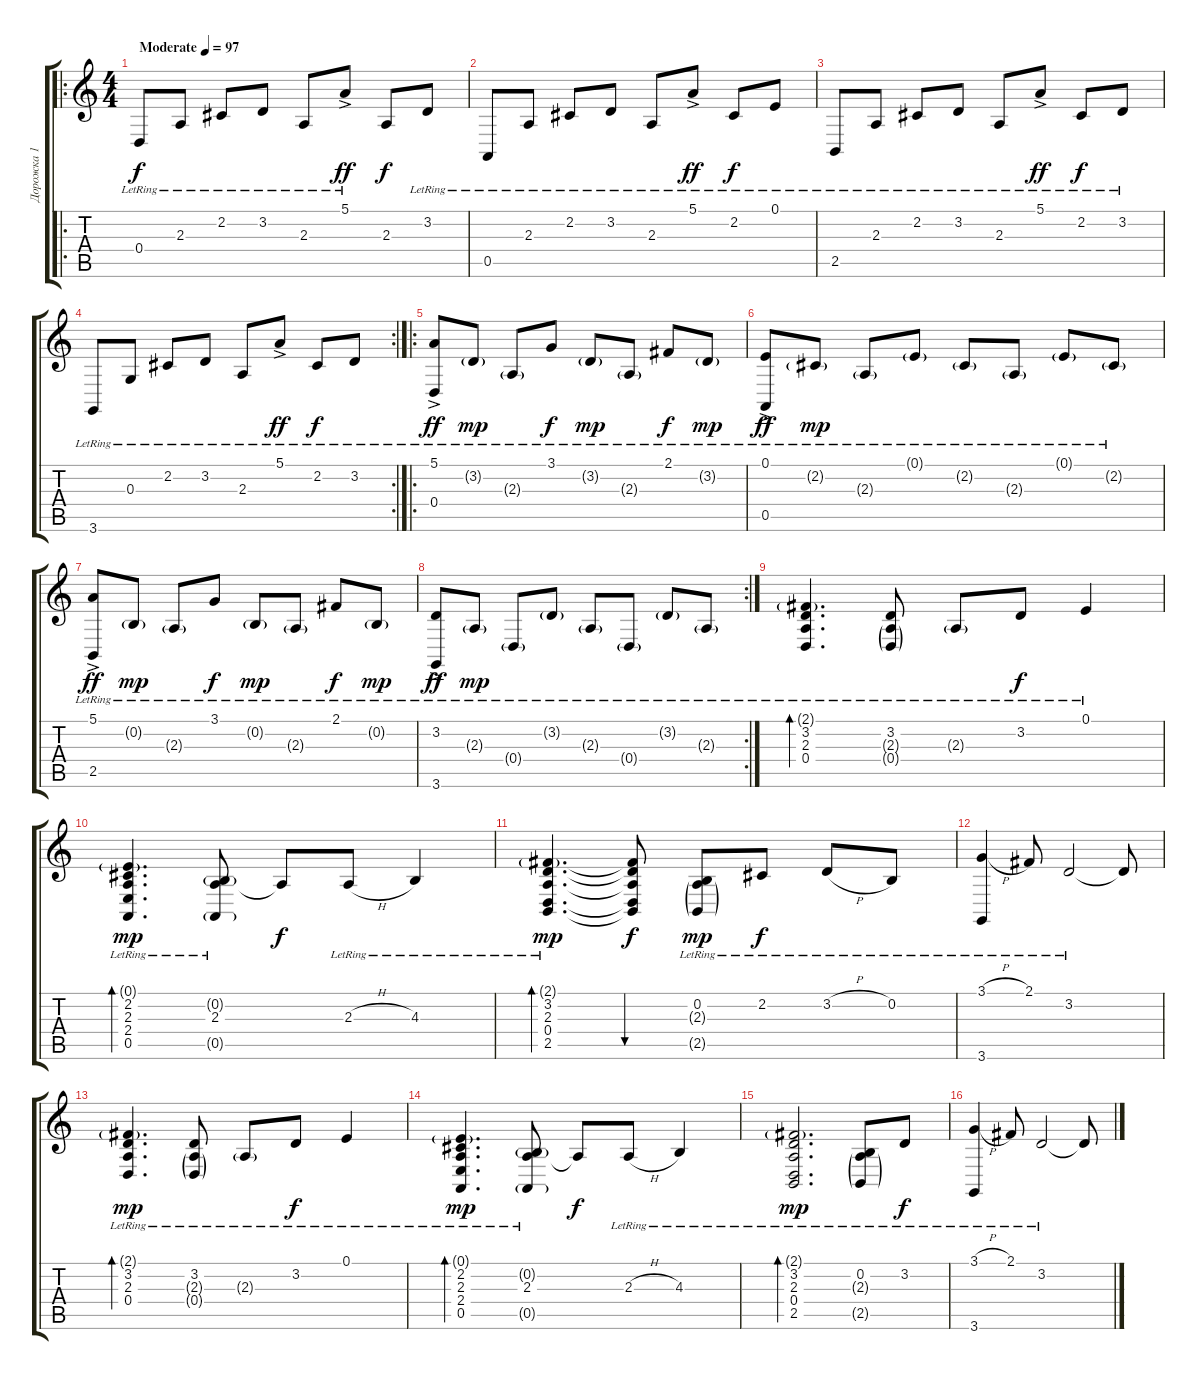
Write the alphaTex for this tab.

\track ("Дорожка 1" "Дорожка 1") {instrument pad1newage}
\staff {score tabs}
\tuning (E4 B3 G3 D3 A2 E2) {hide}
\ro
\ts (4 4)
\tempo (97 "Moderate")
\clef g2
\ks c
0.4{lr}.8{dy f instrument pad1newage} 2.3{lr}.8 2.2{lr}.8 3.2{lr}.8 2.3{lr}.8 5.1{ac lr}.8{dy ff} 2.3.8{dy f} 3.2{lr}.8 |
0.5{lr}.8 2.3{lr}.8 2.2{lr}.8 3.2{lr}.8 2.3{lr}.8 5.1{ac lr}.8{dy ff} 2.2{lr}.8{dy f} 0.1{lr}.8 |
2.5{lr}.8 2.3{lr}.8 2.2{lr}.8 3.2{lr}.8 2.3{lr}.8 5.1{ac lr}.8{dy ff} 2.2{lr}.8{dy f} 3.2{lr}.8 |
\rc 2
3.6{lr}.8 0.3{lr}.8 2.2{lr}.8 3.2{lr}.8 2.3{lr}.8 5.1{ac lr}.8{dy ff} 2.2{lr}.8{dy f} 3.2{lr}.8 |
\ro
(5.1{ac lr} 0.4{lr}).8{dy ff} 3.2{g lr}.8{dy mp} 2.3{g lr}.8 3.1{lr}.8{dy f} 3.2{g lr}.8{dy mp} 2.3{g lr}.8 2.1{lr}.8{dy f} 3.2{g lr}.8{dy mp} |
(0.1{lr} 0.5{ac lr}).8{dy ff} 2.2{g lr}.8{dy mp} 2.3{g lr}.8 0.1{g lr}.8 2.2{g lr}.8 2.3{g lr}.8 0.1{g lr}.8 2.2{g lr}.8 |
(5.1{lr} 2.5{ac lr}).8{dy ff} 0.2{g lr}.8{dy mp} 2.3{g lr}.8 3.1{lr}.8{dy f} 0.2{g lr}.8{dy mp} 2.3{g lr}.8 2.1{lr}.8{dy f} 0.2{g lr}.8{dy mp} |
\rc 2
(3.2{lr} 3.6{ac lr}).8{dy ff} 2.3{g lr}.8{dy mp} 0.4{g lr}.8 3.2{g lr}.8 2.3{g lr}.8 0.4{g lr}.8 3.2{g lr}.8 2.3{g lr}.8 |
(2.1{g lr} 3.2{lr} 2.3{lr} 0.4{lr}).4{d bd 60} (3.2{lr} 2.3{g lr} 0.4{g lr}).8 2.3{g lr}.8 3.2{lr}.8{dy f} 0.1{lr}.4 |
(0.1{g lr} 2.2{lr} 2.3{lr} 2.4{lr} 0.5{lr}).4{d bd 60 dy mp} (0.2{g lr} 2.3{lr} 0.5{g}).8 2.3{t}.8{dy f} 2.3{h lr}.8 4.3{lr}.4 |
(2.1{g lr} 3.2{lr} 2.3{lr} 0.4{lr} 2.5{lr}).4{d bd 60 dy mp} (2.1{t} 3.2{t} 2.3{t} 0.4{t} 2.5{t}).8{bu 30 dy f} (0.2{lr} 2.3{g lr} 2.5{g lr}).8{dy mp} 2.2{lr}.8{dy f} 3.2{h lr}.8 0.2{lr}.8 |
(3.1{h lr} 3.6{lr}).4 2.1{lr}.8 3.2{lr}.2 3.2{t}.8 |
(2.1{g lr} 3.2{lr} 2.3{lr} 0.4{lr}).4{d bd 60 dy mp} (3.2{lr} 2.3{g lr} 0.4{g lr}).8 2.3{g lr}.8 3.2{lr}.8{dy f} 0.1{lr}.4 |
(0.1{g lr} 2.2{lr} 2.3{lr} 2.4{lr} 0.5{lr}).4{d bd 60 dy mp} (0.2{g lr} 2.3{lr} 0.5{g}).8 2.3{t}.8{dy f} 2.3{h lr}.8 4.3{lr}.4 |
(2.1{g lr} 3.2{lr} 2.3{lr} 0.4{lr} 2.5{lr}).2{d bd 60 dy mp} (0.2{lr} 2.3{g lr} 2.5{g lr}).8 3.2{lr}.8{dy f} |
(3.1{h lr} 3.6{lr}).4 2.1{lr}.8 3.2{lr}.2 3.2{t}.8
